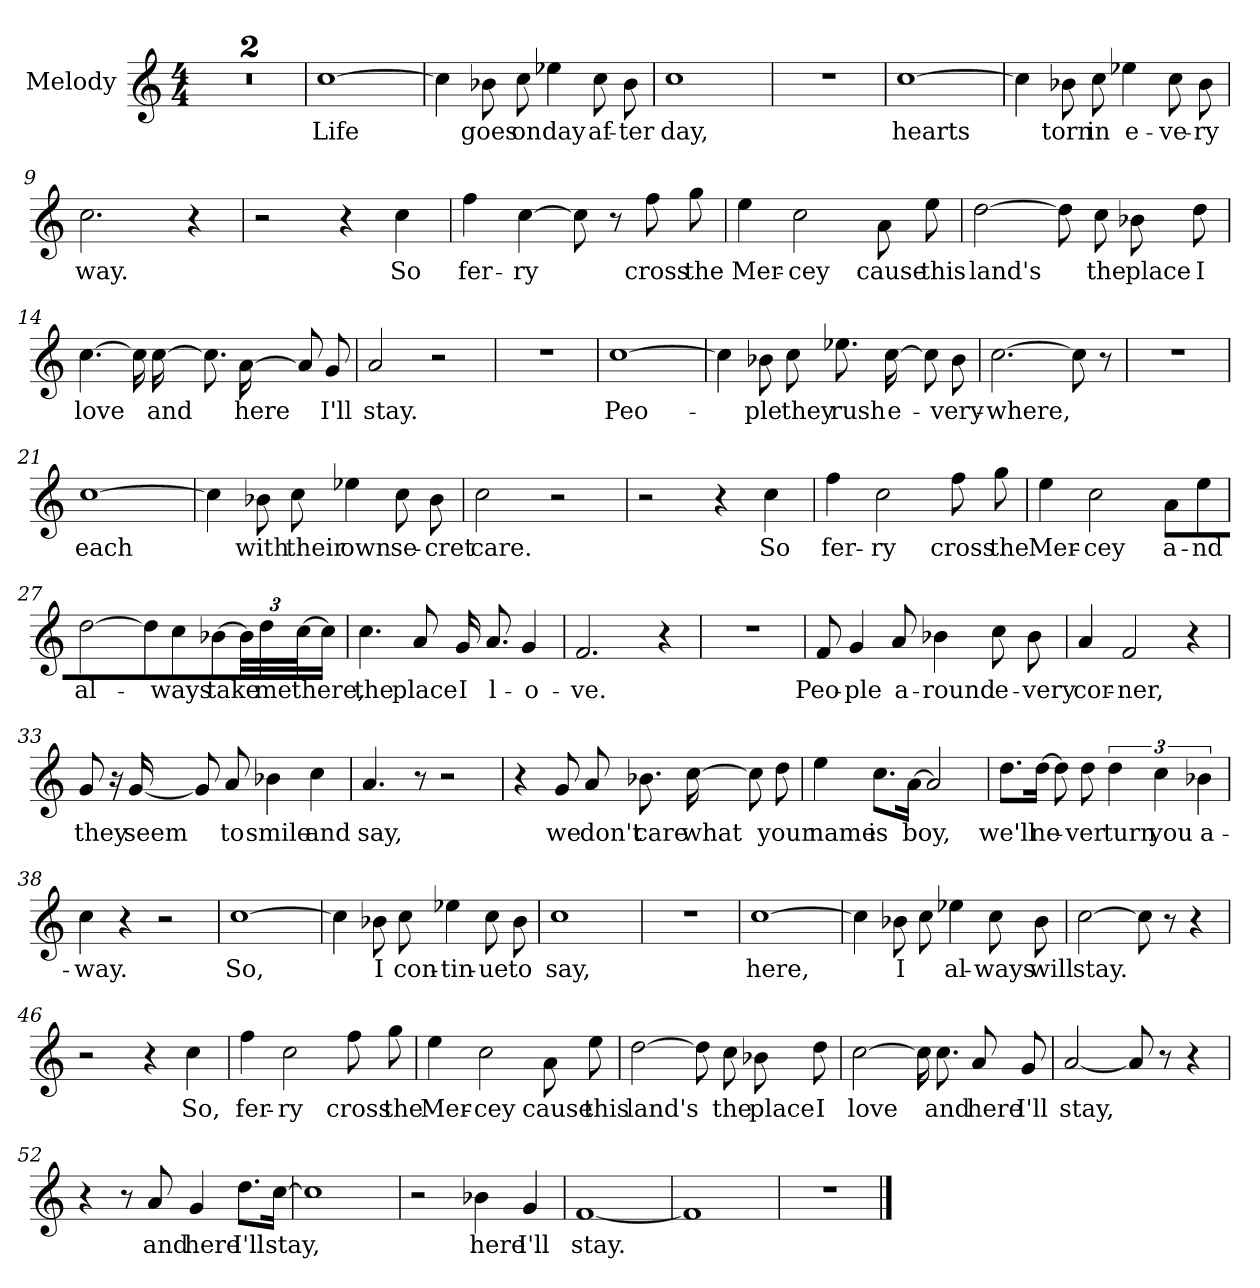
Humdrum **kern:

**kern	**text
*part1	*part1
*staff1	*staff1
*I"Melody	*
*clefG2	*
*k[]	*
*M4/4	*
=1	=1
1r	.
=2	=2
1r	.
=3	=3
[>1cc	Life
=4	=4
4cc\]	.
8b-X\L	goes
8cc\	on
4ee-X\	day
8cc\L	af-
8b-\	ter
=5	=5
1cc	day,
=6	=6
1r	.
!!LO:LB:g=z
=7	=7
[>1cc	hearts
=8	=8
4cc\]	.
8b-X\L	torn
8cc\	in
4ee-X\	e-
8cc\L	ve-
8b-\	ry
=9	=9
2.cc\	way.
4r	.
=10	=10
2r	.
4r	.
4cc\	So
=11	=11
4ff\	fer-
[>4cc\	ry
8cc\]	.
8r	.
8ff\L	cross
8gg\	the
!!LO:LB:g=z
=12	=12
4ee\	Mer-
2cc\	cey
8a\L	cause
8ee\	this
=13	=13
[>2dd\	land's
8dd\L]	.
8cc\	the
8b-X\L	place
8dd\	I
=14	=14
[>4.cc\	love
16cc\LL]	.
[>16cc\J	and
8.cc\L]	.
[<16a\J	here
8a/L]	.
8g/	I'll
=15	=15
2a/	stay.
2r	.
=16	=16
1r	.
!!LO:LB:g=z
=17	=17
[>1cc	Peo-
=18	=18
4cc\]	.
8b-X\L	ple
8cc\	they
8.ee-X\L	rush
[>16cc\J	e-
8cc\L]	.
8b-\	very-
=19	=19
[>2.cc\	where,
8cc\]	.
8r	.
=20	=20
1r	.
=21	=21
[>1cc	each
!!LO:LB:g=z
=22	=22
4cc\]	.
8b-X\L	with
8cc\	their
4ee-X\	own
8cc\L	se-
8b-\	cret
=23	=23
2cc\	care.
2r	.
=24	=24
2r	.
4r	.
4cc\	So
=25	=25
4ff\	fer-
2cc\	ry
8ff\L	cross
8gg\	the
=26	=26
4ee\	Mer-
2cc\	cey
8a\L	a-
8ee\	nd
!!LO:LB:g=z
=27	=27
[>2dd\	al-
8dd\L]	.
8cc\	ways
[>8b-X\L	take
48b-\LL]	.
48dd\JJ	me
[>48cc\JJ	there,
16cc\J]	.
=28	=28
4.cc\	the
8a/	place
16g/LL	I
8.a/	l-
4g/	o-
=29	=29
2.f/	ve.
4r	.
=30	=30
1r	.
!!LO:LB:g=z
=31	=31
8f/	Peo-
4g/	ple
8a/	a-
4b-X\	round
8cc\L	e-
8b-\	very
=32	=32
4a/	cor-
2f/	ner,
4r	.
=33	=33
8g/	they
16r	.
[<16g/	seem
8g/L]	.
8a/	to
4b-X\	smile
4cc\	and
=34	=34
4.a/	say,
8r	.
2r	.
!!LO:LB:g=z
=35	=35
4r	.
8g/L	we
8a/	don't
8.b-X\L	care
[>16cc\J	what
8cc\L]	.
8dd\	your
=36	=36
4ee\	name
8.cc\L	is
[<16a\J	boy,
2a/]	.
=37	=37
8.dd\L	we'll
[>16dd\J	ne-
8dd\L]	.
8dd\	ver
6dd\	turn
6cc\	you
6b-X\	a-
=38	=38
4cc\	way.
4r	.
2r	.
!!LO:LB:g=z
=39	=39
[>1cc	So,
=40	=40
4cc\]	.
8b-X\L	I
8cc\	con-
4ee-X\	tin-
8cc\L	ue
8b-\	to
=41	=41
1cc	say,
=42	=42
1r	.
=43	=43
[>1cc	here,
=44	=44
4cc\]	.
8b-X\L	I
8cc\	.
4ee-X\	al-
8cc\L	ways
8b-\	will
!!LO:PB:g=z
=45	=45
[>2cc\	stay.
8cc\]	.
8r	.
4r	.
=46	=46
2r	.
4r	.
4cc\	So,
=47	=47
4ff\	fer-
2cc\	ry
8ff\L	cross
8gg\	the
=48	=48
4ee\	Mer-
2cc\	cey
8a\L	cause
8ee\	this
=49	=49
[>2dd\	land's
8dd\L]	.
8cc\	the
8b-X\L	place
8dd\	I
!!LO:LB:g=z
=50	=50
[>2cc\	love
16cc\LL]	.
8.cc\	and
8a/L	here
8g/	I'll
=51	=51
[<2a/	stay,
8a/]	.
8r	.
4r	.
=52	=52
4r	.
8r	.
8a/	and
4g/	here
8.dd\L	I'll
[>16cc\J	stay,
=53	=53
1cc]	.
=54	=54
2r	.
4b-X\	here
4g/	I'll
!!LO:LB:g=z
=55	=55
[<1f	stay.
=56	=56
1f]	.
=57	=57
1r	.
==	==
*-	*-
